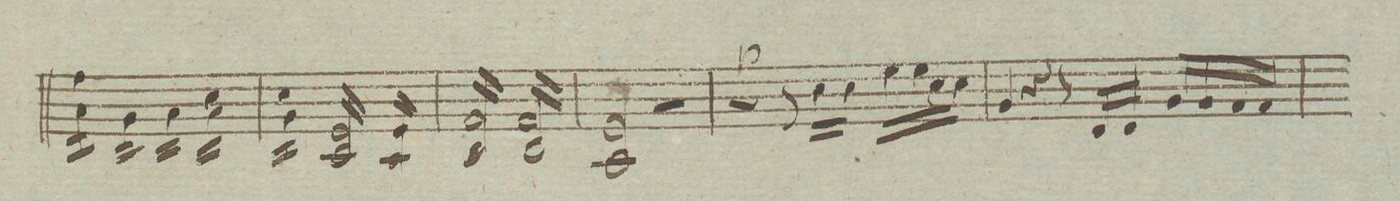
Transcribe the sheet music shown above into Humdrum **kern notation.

**kern	**dynam
*I"Violino. 2do	*
*clefG2	*
*k[]	*
*met(c|)	*
*M2/2	*
16a\LL 16ff\	.
16a\ 16ff\	.
16a\ 16ff\	.
16a\JJ 16ff\	.
16gLL\	.
16g/	.
16g/	.
16g/JJ	.
16aLL\	.
16a/	.
16a/	.
16a/JJ	.
16a/LL 16cc/	.
16a/ 16cc/	.
16a/ 16cc/	.
16a/JJ 16cc/	.
=238	=238
16g\LL 16cc\	.
16g/ 16cc/	.
16g/ 16cc/	.
16g/JJ 16cc/	.
16c/LL 16e/	.
16c/ 16e/	.
16c/ 16e/	.
16c/ 16e/	.
16c/ 16e/	.
16c/ 16e/	.
16c/ 16e/	.
16c/JJ 16e/	.
16c/LL 16e/	.
16c/ 16e/	.
16c/ 16e/	.
16c/JJ 16e/	.
=239	=239
16d/LL 16f/	.
16d/ 16f/	.
16d/ 16f/	.
16d/ 16f/	.
16d/ 16f/	.
16d/ 16f/	.
16d/ 16f/	.
16d/JJ 16f/	.
16d/LL 16f/	.
16d/ 16f/	.
16d/ 16f/	.
16d/ 16f/	.
16d/ 16f/	.
16d/ 16f/	.
16d/ 16f/	.
16d/JJ 16f/	.
=240	=240
2c/ 2e/	.
2r	.
=241	=241
2r	p
*Xtremolo	*
8r	.
16cc\LL	.
16cc\JJ	.
16ee\LL	.
16ee\	.
16cc\	.
16cc\JJ	.
=242	=242
4g/	.
4r	.
8r	.
16d/LL	.
16d/JJ	.
16g/LL	.
16g/	.
16f/	.
16f/JJ	.
=243	=243
*-	*-
